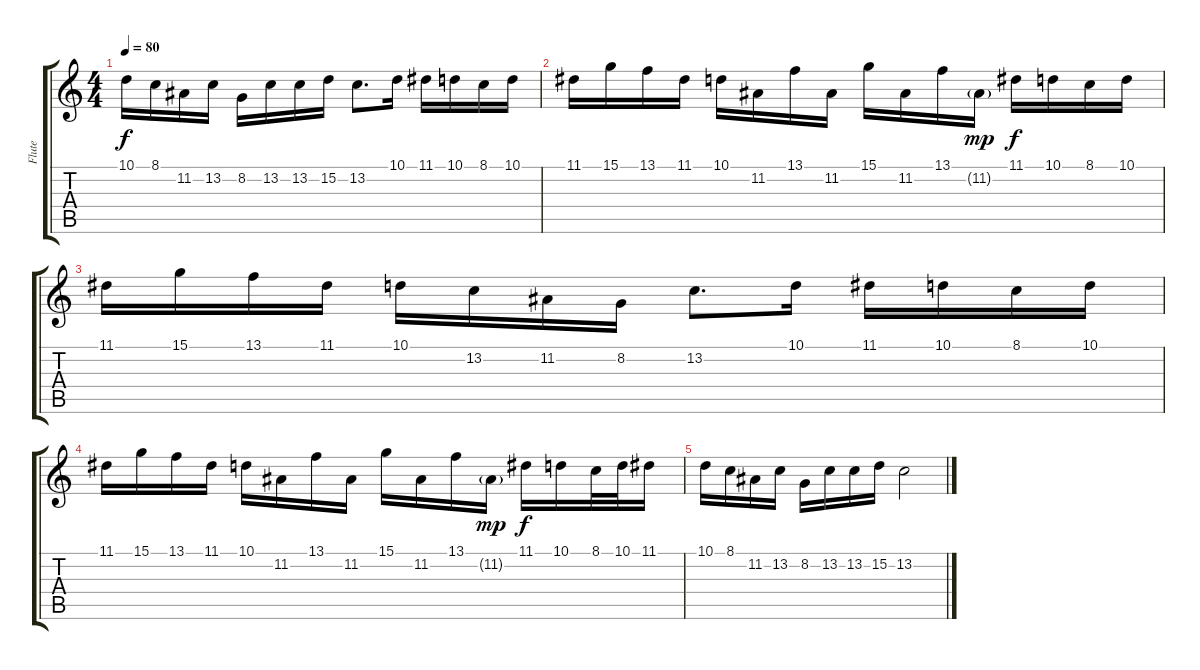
\track ("Flute" "Flute") {instrument flute}
\staff {score tabs}
\tuning (E4 B3 G3 D3 A2 E2) {hide}
\ts (4 4)
\tempo 80
\clef g2
\ks c
10.1.16{dy f} 8.1.16 11.2.16 13.2.16 8.2.16 13.2.16 13.2.16 15.2.16 13.2.8{d} 10.1.16 11.1.16 10.1.16 8.1.16 10.1.16 |
11.1.16 15.1.16 13.1.16 11.1.16 10.1.16 11.2.16 13.1.16 11.2.16 15.1.16 11.2.16 13.1.16 11.2{g}.16{dy mp} 11.1.16{dy f} 10.1.16 8.1.16 10.1.16 |
11.1.16 15.1.16 13.1.16 11.1.16 10.1.16 13.2.16 11.2.16 8.2.16 13.2.8{d} 10.1.16 11.1.16 10.1.16 8.1.16 10.1.16 |
11.1.16 15.1.16 13.1.16 11.1.16 10.1.16 11.2.16 13.1.16 11.2.16 15.1.16 11.2.16 13.1.16 11.2{g}.16{dy mp} 11.1.16{dy f} 10.1.16 8.1.32 10.1.32 11.1.16 |
10.1.16 8.1.16 11.2.16 13.2.16 8.2.16 13.2.16 13.2.16 15.2.16 13.2.2
